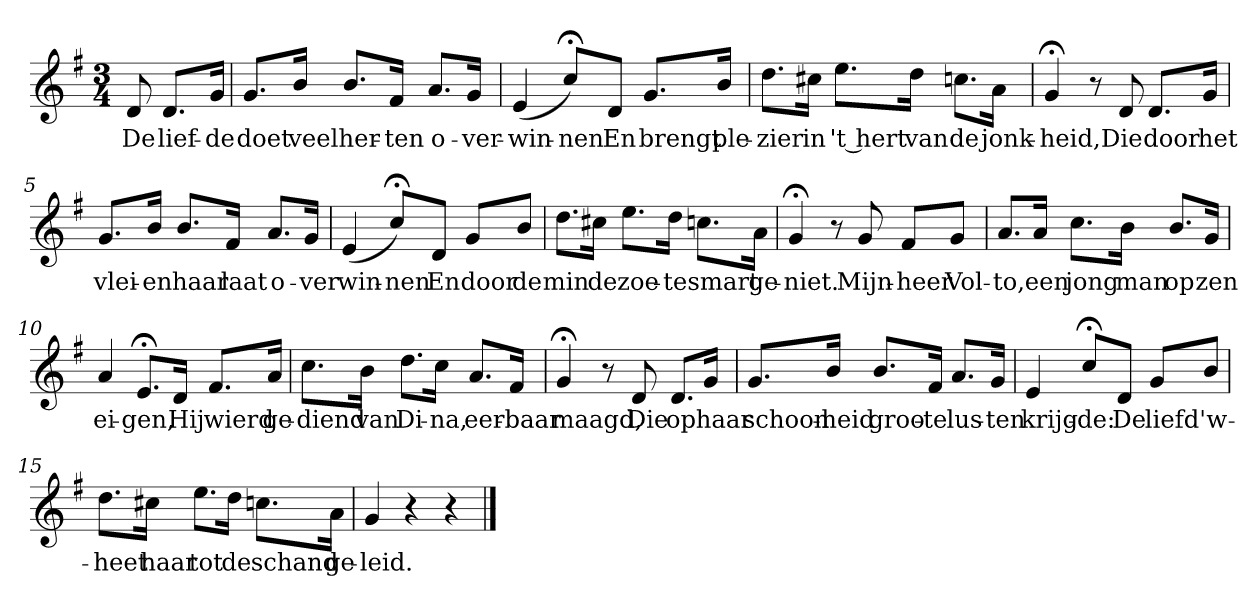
**kern	**text
*part1	*part1
*staff1	*staff1
*clefG2	*
*k[f#]	*
*G:	*
*M3/4	*
*MM120	*
=	=
8d	De
8.d/L	lief-
16g/Jk	-de
=1	=1
8.g/L	doet
16b/Jk	veel
8.b/L	her-
16f#/Jk	-ten
8.a/L	o-
16g/Jk	-ver-
=2	=2
(4e	-win-
8cc;</L)	-nen
8d/J	En
8.g/L	brengt
16b/Jk	ple-
=3	=3
8.dd\L	-zier
16cc#X\Jk	in
8.ee\L	't hert
16dd\Jk	van
8.ccn\L	de
16a\Jk	jonk-
=4	=4
4g;<	-heid,
8r	.
8d	Die
8.d/L	door
16g/Jk	het
=5	=5
8.g/L	vlei-
16b/Jk	-en
8.b/L	haar
16f#/Jk	laat
8.a/L	o-
16g/Jk	-ver
=6	=6
(4e	win-
8cc;</L)	-nen
8d/J	En
8g/L	door
8b/J	de
=7	=7
8.dd\L	min
16cc#X\Jk	de
8.ee\L	zoe-
16dd\Jk	-te
8.ccn\L	smart
16a\Jk	ge-
=8	=8
4g;<	-niet.
8r	.
8g	Mijn-
8f#/L	-heer
8g/J	Vol-
=9	=9
8.a/L	-to,
16a/Jk	een
8.cc\L	jong
16b\Jk	man
8.b/L	op
16g/Jk	zen
=10	=10
4a	ei-
8.e;</L	-gen,
16d/Jk	Hij
8.f#/L	wierd
16a/Jk	ge-
=11	=11
8.cc\L	-diend
16b\Jk	van
8.dd\L	Di-
16cc\Jk	-na,
8.a/L	eer-
16f#/Jk	-baar
=12	=12
4g;<	maagd,
8r	.
8d	Die
8.d/L	op
16g/Jk	haar
=13	=13
8.g/L	schoon-
16b/Jk	-heid
8.b/L	groo-
16f#/Jk	-te
8.a/L	lus-
16g/Jk	-ten
=14	=14
4e	krijg-
8cc;</L	-de:
8d/J	De
8g/L	liefd'
8b/J	w-
=15	=15
8.dd\L	-heet
16cc#X\Jk	haar
8.ee\L	tot
16dd\Jk	de
8.ccn\L	schand
16a\Jk	ge-
=16	=16
4g	-leid.
4r	.
4r	.
==	==
*-	*-
